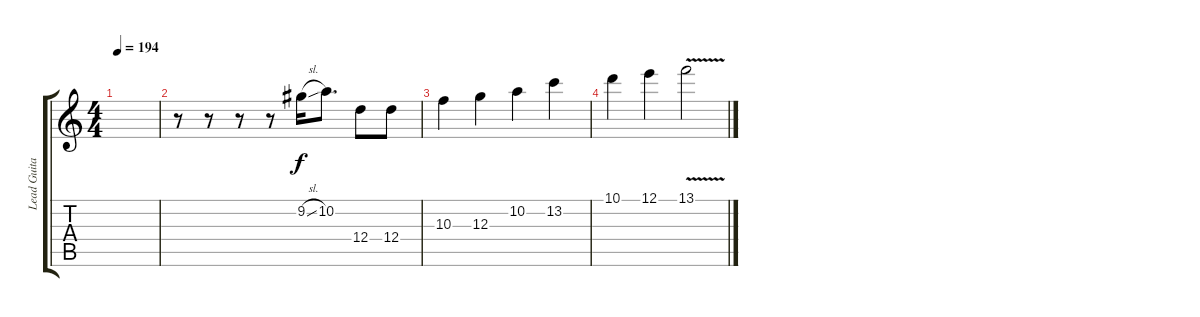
\track ("Lead Guitar" "Lead Guita") {instrument overdrivenguitar}
\staff {score tabs}
\tuning (E4 B3 G3 D3 A2 E2) {hide}
\ts (4 4)
\tempo 194
\clef g2
\ks c
|
r.8 r.8 r.8 r.8 9.2{sl}.16 10.2.8{d} 12.4.8 12.4.8 |
10.3.4 12.3.4 10.2.4 13.2.4 |
10.1.4 12.1.4 13.1{v}.2
